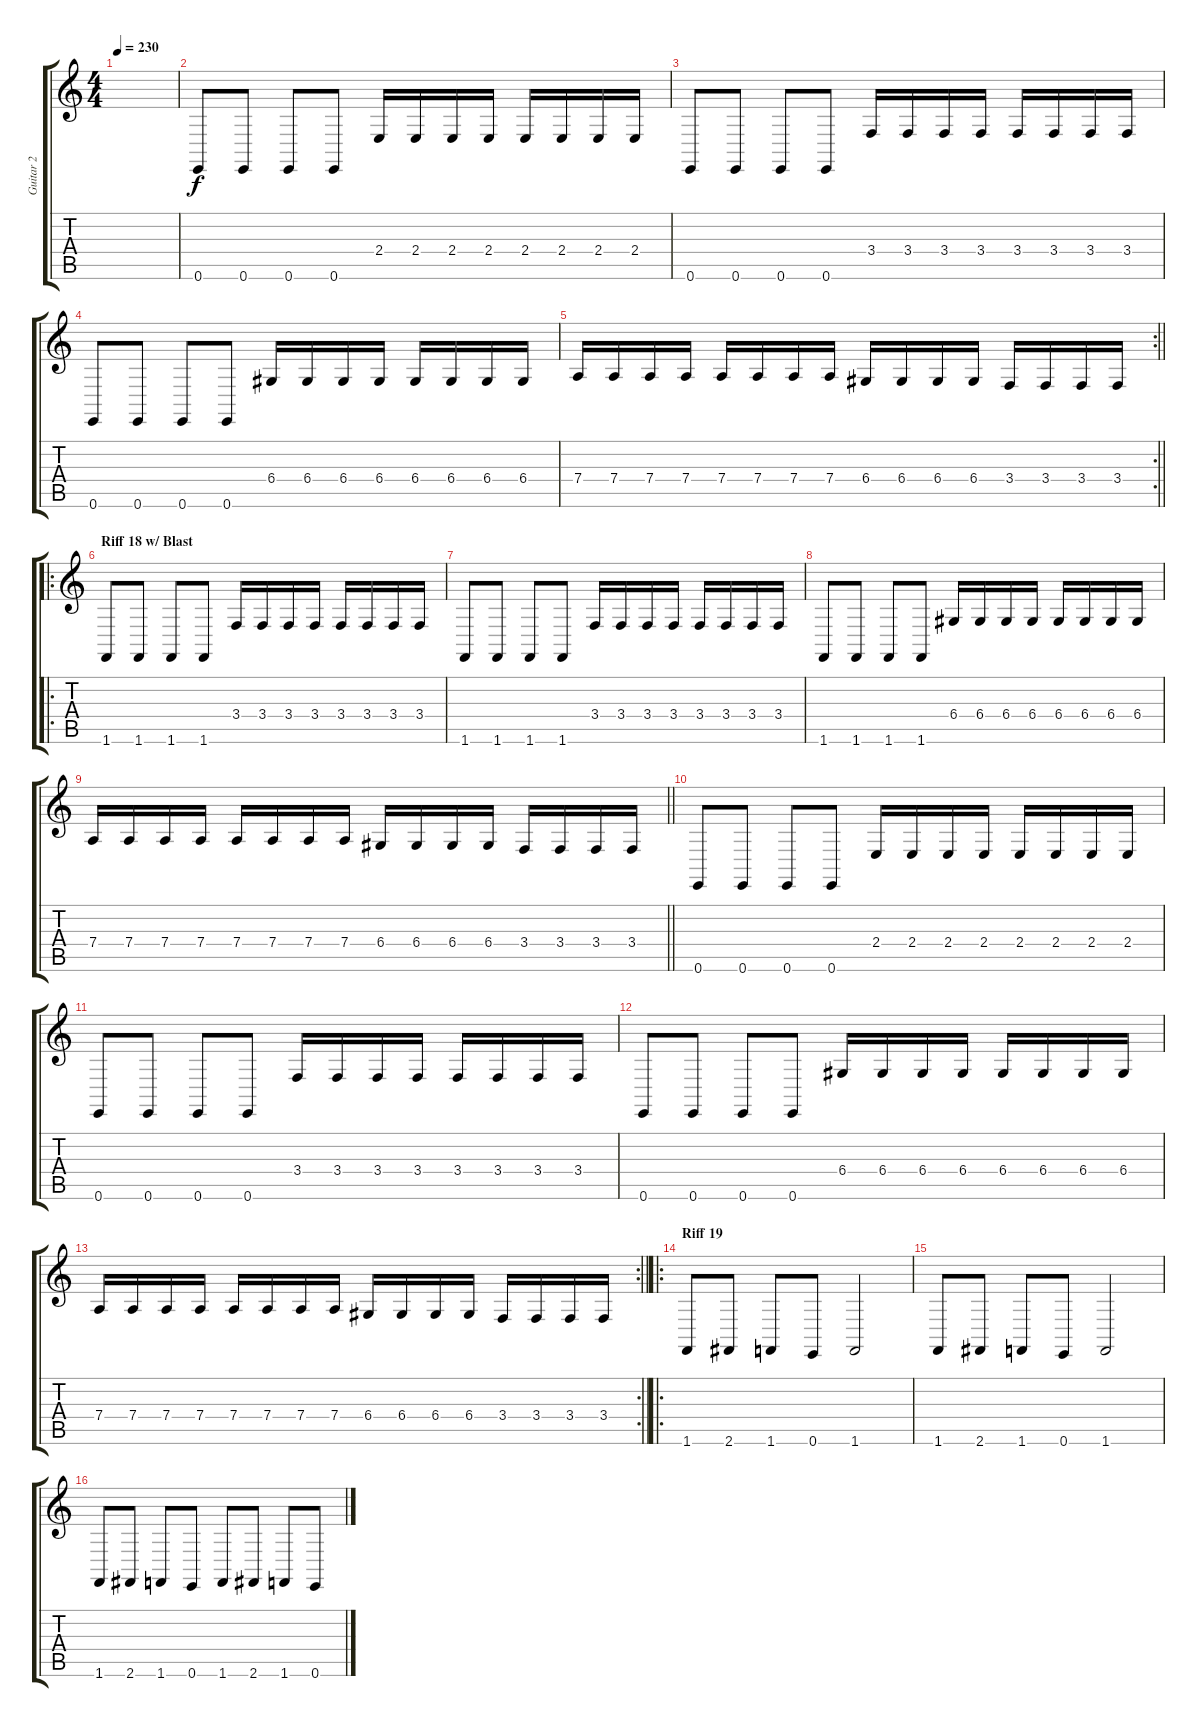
\track ("Guitar 2" "Guitar 2") {instrument electricgrandpiano}
\staff {score tabs}
\tuning (E4 B3 G3 D3 A2 E2) {hide}
\ts (4 4)
\tempo 230
\clef g2
\ks c
|
0.6.8 0.6.8 0.6.8 0.6.8 2.4.16 2.4.16 2.4.16 2.4.16 2.4.16 2.4.16 2.4.16 2.4.16 |
0.6.8 0.6.8 0.6.8 0.6.8 3.4.16 3.4.16 3.4.16 3.4.16 3.4.16 3.4.16 3.4.16 3.4.16 |
0.6.8 0.6.8 0.6.8 0.6.8 6.4.16 6.4.16 6.4.16 6.4.16 6.4.16 6.4.16 6.4.16 6.4.16 |
\rc 2
\barLineRight lightlight
7.4.16 7.4.16 7.4.16 7.4.16 7.4.16 7.4.16 7.4.16 7.4.16 6.4.16 6.4.16 6.4.16 6.4.16 3.4.16 3.4.16 3.4.16 3.4.16 |
\ro
\section ("" "Riff 18 w/ Blast")
1.6.8 1.6.8 1.6.8 1.6.8 3.4.16 3.4.16 3.4.16 3.4.16 3.4.16 3.4.16 3.4.16 3.4.16 |
1.6.8 1.6.8 1.6.8 1.6.8 3.4.16 3.4.16 3.4.16 3.4.16 3.4.16 3.4.16 3.4.16 3.4.16 |
1.6.8 1.6.8 1.6.8 1.6.8 6.4.16 6.4.16 6.4.16 6.4.16 6.4.16 6.4.16 6.4.16 6.4.16 |
\barLineRight lightlight
7.4.16 7.4.16 7.4.16 7.4.16 7.4.16 7.4.16 7.4.16 7.4.16 6.4.16 6.4.16 6.4.16 6.4.16 3.4.16 3.4.16 3.4.16 3.4.16 |
0.6.8 0.6.8 0.6.8 0.6.8 2.4.16 2.4.16 2.4.16 2.4.16 2.4.16 2.4.16 2.4.16 2.4.16 |
0.6.8 0.6.8 0.6.8 0.6.8 3.4.16 3.4.16 3.4.16 3.4.16 3.4.16 3.4.16 3.4.16 3.4.16 |
0.6.8 0.6.8 0.6.8 0.6.8 6.4.16 6.4.16 6.4.16 6.4.16 6.4.16 6.4.16 6.4.16 6.4.16 |
\rc 2
\barLineRight lightlight
7.4.16 7.4.16 7.4.16 7.4.16 7.4.16 7.4.16 7.4.16 7.4.16 6.4.16 6.4.16 6.4.16 6.4.16 3.4.16 3.4.16 3.4.16 3.4.16 |
\ro
\section ("" "Riff 19")
1.6.8 2.6.8 1.6.8 0.6.8 1.6.2 |
1.6.8 2.6.8 1.6.8 0.6.8 1.6.2 |
1.6.8 2.6.8 1.6.8 0.6.8 1.6.8 2.6.8 1.6.8 0.6.8
